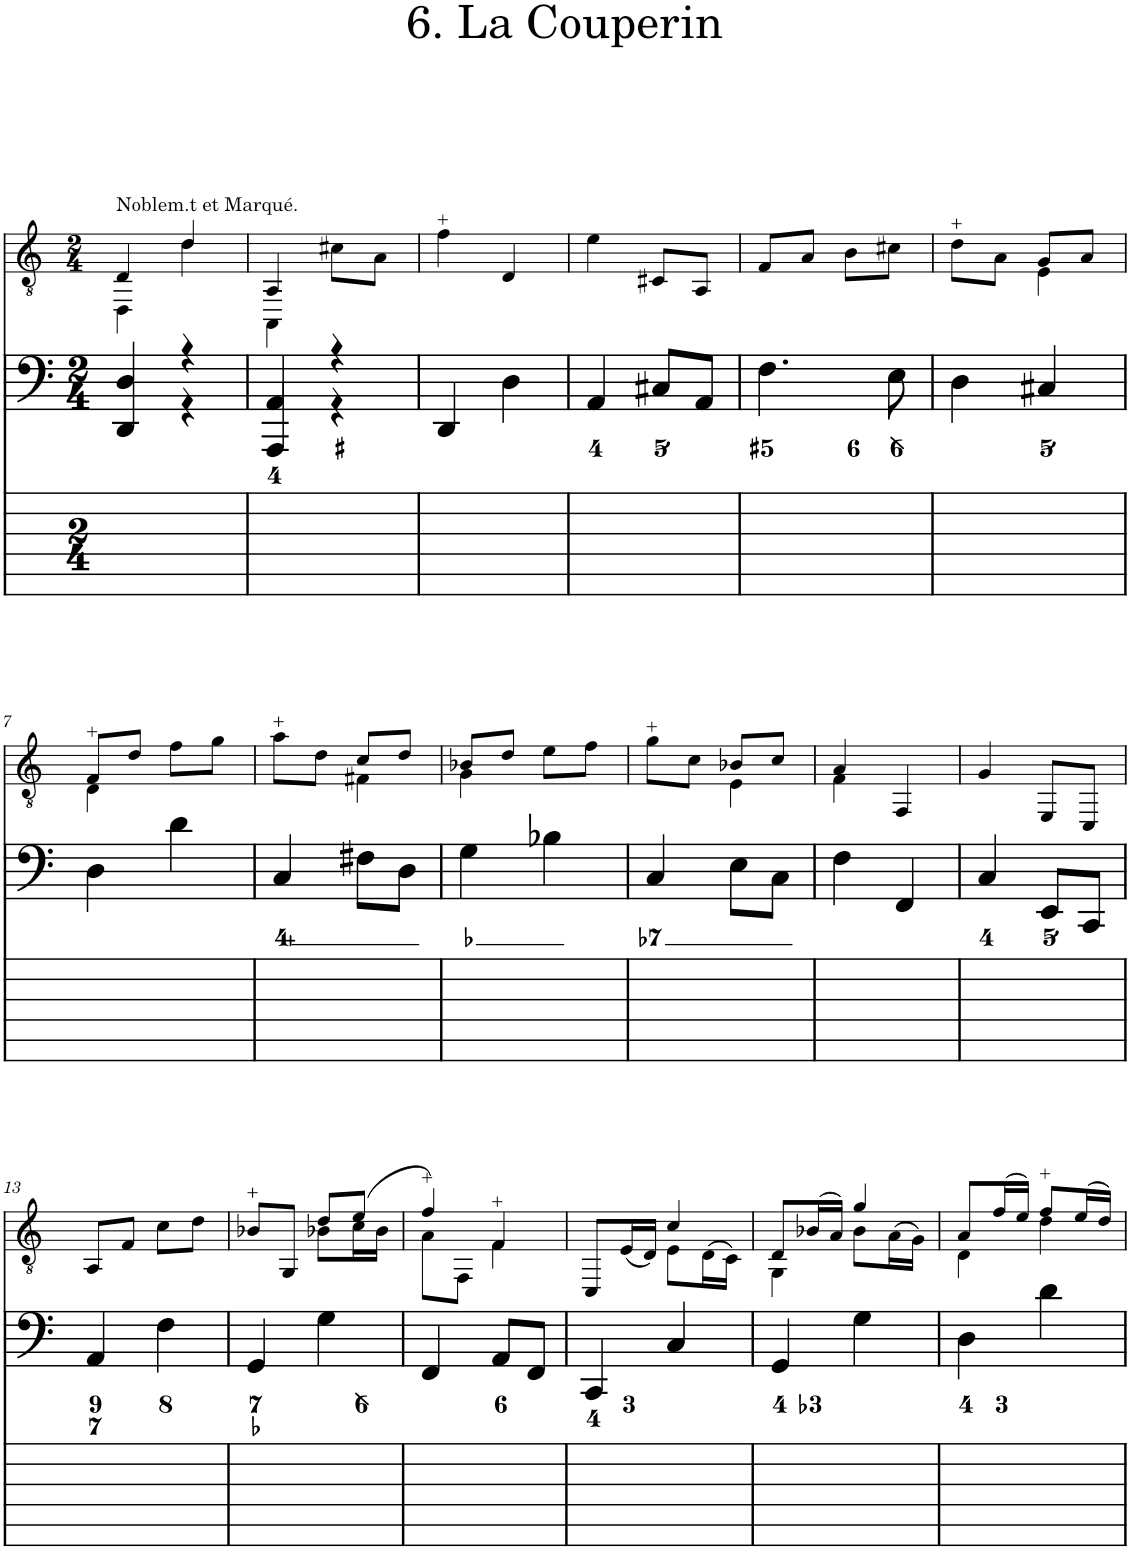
**kern	**kern	**kern
*part2	*part2	*part1
*staff3	*staff2	*staff1
*I"Viola da gamba 2	*	*I"Viola da gamba
*stria6	*	*stria5
*	*clefF4	*clefGv2
*k[]	*	*k[]
*M2/4	*M2/4	*M2/4
=1	=1	=1
*	*^	*^
!	!	!	!LO:TX:a:t=Noblem.t et Marqué.	!
2r	4D/	4DD/	4D/	4DD\
.	4r	4r	4d/	4d\
=2	=2	=2	=2	=2
2r	4AA/	4AAA/	4AA/	4AAA\
.	4r	4r	8c#X\L	4ryy
.	.	.	8A\J	.
*	*v	*v	*	*
*	*	*v	*v
=3	=3	=3
2r	4DD/	4f\
.	4D\	4D/
=4	=4	=4
2r	4AA/	4e\
.	8C#X/L	8C#X/L
.	8AA/J	8AA/J
=5	=5	=5
2r	4.F\	8F/L
.	.	8A/J
.	.	8B\L
.	8E\	8c#X\J
=6	=6	=6
*	*	*^
2r	4D\	8d\L	4ryy
.	.	8A\J	.
.	4C#X/	8G/L	4E\
.	.	8A/J	.
!!LO:LB:g=z	!!
=7	=7	=7	=7
2r	4D\	8F/L	4D\
.	.	8d/J	.
.	4d\	8f\L	4ryy
.	.	8g\J	.
=8	=8	=8	=8
2r	4C/	8a\L	4ryy
.	.	8d\J	.
.	8F#X\L	8c/L	4F#X\
.	8D\J	8d/J	.
=9	=9	=9	=9
2r	4G\	8B-X/L	4G\
.	.	8d/J	.
.	4B-X\	8e\L	4ryy
.	.	8f\J	.
=10	=10	=10	=10
2r	4C/	8g\L	4ryy
.	.	8c\J	.
.	8E\L	8B-X/L	4E\
.	8C\J	8c/J	.
=11	=11	=11	=11
2r	4F\	4A/	4F\
.	4FF/	4FF/	4ryy
*	*	*v	*v
=12	=12	=12
2r	4C/	4G/
.	8EE/L	8EE/L
.	8CC/J	8CC/J
!!LO:LB:g=z
=13	=13	=13
2r	4AA/	8AA/L
.	.	8F/J
.	4F\	8c\L
.	.	8d\J
=14	=14	=14
*	*	*^
2r	4GG/	8B-X/L	4ryy
.	.	8GG/J	.
.	4G\	8d/L	8B-X\L
.	.	(8e/J	16c\L
.	.	.	16B-\JJ
=15	=15	=15	=15
2r	4FF/	4f/)	8A\L
.	.	.	8FF\J
.	8AA/L	4F/	4F\
.	8FF/J	.	.
=16	=16	=16	=16
2r	4CC/	8CC/L	4ryy
.	.	(16E/L	.
.	.	16D/JJ)	.
.	4C/	8E\L	4c/
.	.	(16D\L	.
.	.	16C\JJ)	.
=17	=17	=17	=17
2r	4GG/	8D/L	4GG\
.	.	(16B-X/L	.
.	.	16A/JJ)	.
.	4G\	8B-\L	4g/
.	.	(16A\L	.
.	.	16G\JJ)	.
=18	=18	=18	=18
2r	4D\	8A/L	4D\
.	.	(16f/L	.
.	.	16e/JJ)	.
.	4d\	8f/L	4d\
.	.	(16e/L	.
.	.	16d/JJ)	.
*	*	*v	*v
=	=	=
*-	*-	*-
